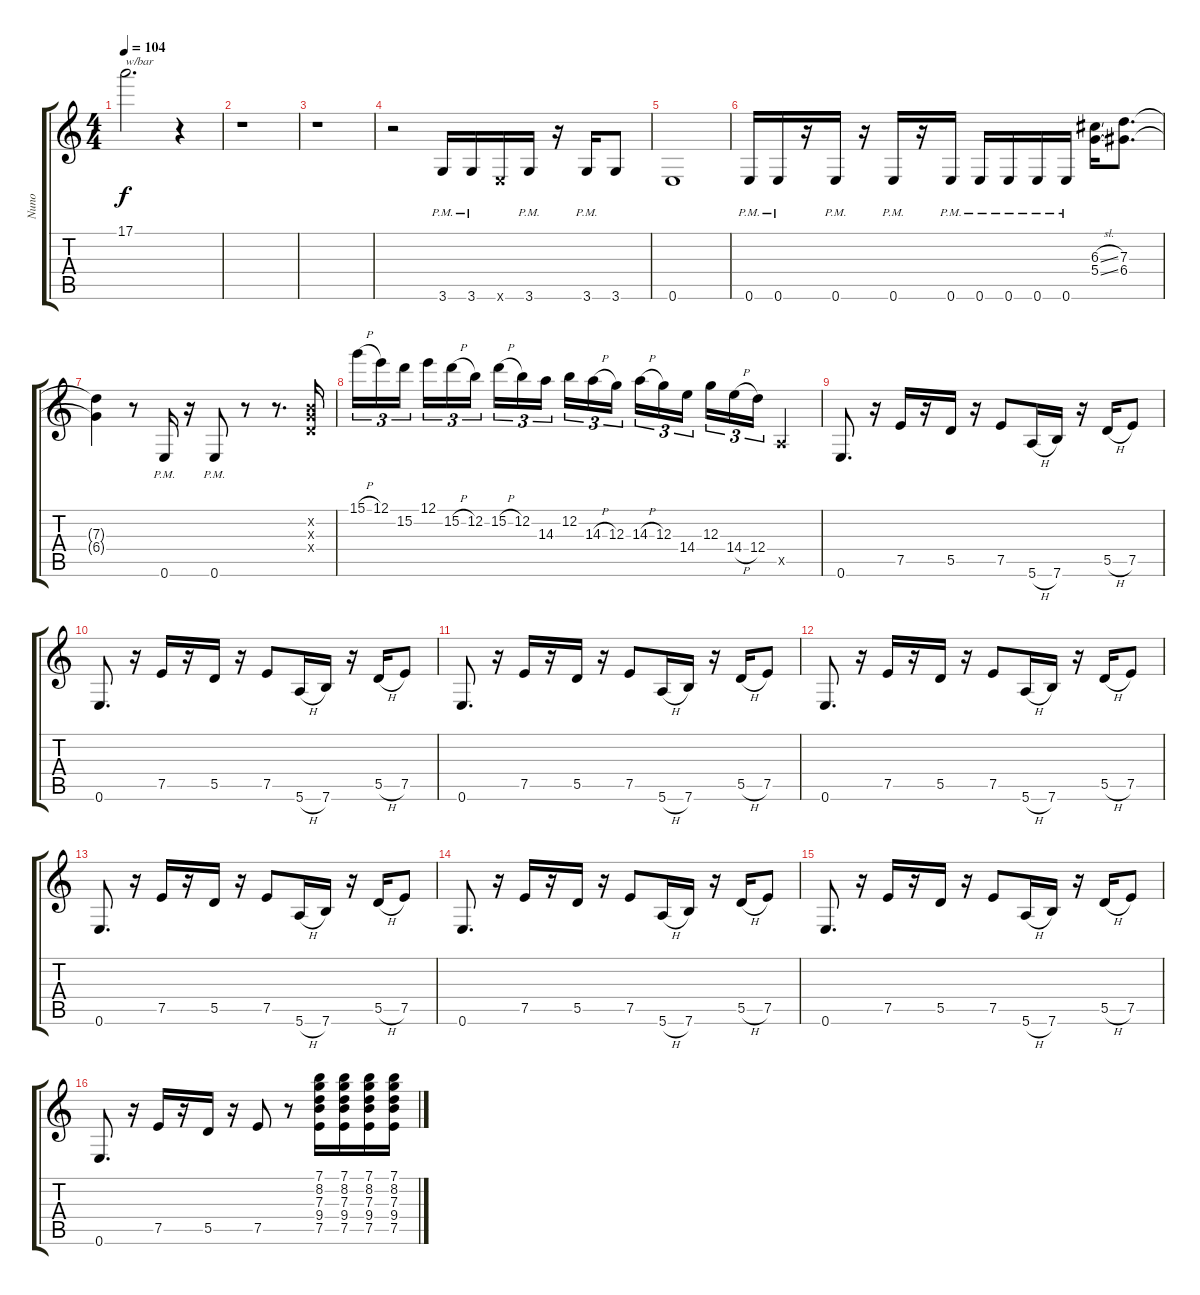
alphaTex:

\track ("Nuno" "Nuno") {instrument distortionguitar}
\staff {score tabs}
\tuning (E4 B3 G3 D3 A2 E2) {hide}
\ts (4 4)
\tempo 104
\clef g2
\ks c
17.1{t}.2{d txt "w/bar" dy f} r.4 |
r.1 |
r.1 |
r.2 3.6{pm}.16 3.6{pm}.16 0.6{x}.16 3.6{pm}.16 r.16 3.6{pm}.16 3.6.8 |
0.6.1 |
0.6{pm}.16 0.6{pm}.16 r.16 0.6{pm}.16 r.16 0.6{pm}.16 r.16 0.6{pm}.16 0.6{pm}.16 0.6{pm}.16 0.6{pm}.16 0.6{pm}.16 (6.3{sl} 5.4{sl}).16 (7.3 6.4).8{d} |
(7.3{t} 6.4{t}).4 r.8 0.6{pm}.16 r.16 0.6{pm}.8 r.8 r.8{d} (0.2{x} 0.3{x} 0.4{x}).16 |
15.1{h}.16{tu (3 2)} 12.1.16{tu (3 2)} 15.2.16{tu (3 2) beam splitsecondary} 12.1.16{tu (3 2)} 15.2{h}.16{tu (3 2)} 12.2.16{tu (3 2)} 15.2{h}.16{tu (3 2)} 12.2.16{tu (3 2)} 14.3.16{tu (3 2) beam splitsecondary} 12.2.16{tu (3 2)} 14.3{h}.16{tu (3 2)} 12.3.16{tu (3 2)} 14.3{h}.16{tu (3 2)} 12.3.16{tu (3 2)} 14.4.16{tu (3 2) beam splitsecondary} 12.3.16{tu (3 2)} 14.4{h}.16{tu (3 2)} 12.4.16{tu (3 2)} 0.5{x}.4 |
0.6.8{d} r.16 7.5.16 r.16 5.5.16 r.16 7.5.8 5.6{h}.16 7.6.16 r.16 5.5{h}.16 7.5.8 |
0.6.8{d} r.16 7.5.16 r.16 5.5.16 r.16 7.5.8 5.6{h}.16 7.6.16 r.16 5.5{h}.16 7.5.8 |
0.6.8{d} r.16 7.5.16 r.16 5.5.16 r.16 7.5.8 5.6{h}.16 7.6.16 r.16 5.5{h}.16 7.5.8 |
0.6.8{d} r.16 7.5.16 r.16 5.5.16 r.16 7.5.8 5.6{h}.16 7.6.16 r.16 5.5{h}.16 7.5.8 |
0.6.8{d} r.16 7.5.16 r.16 5.5.16 r.16 7.5.8 5.6{h}.16 7.6.16 r.16 5.5{h}.16 7.5.8 |
0.6.8{d} r.16 7.5.16 r.16 5.5.16 r.16 7.5.8 5.6{h}.16 7.6.16 r.16 5.5{h}.16 7.5.8 |
0.6.8{d} r.16 7.5.16 r.16 5.5.16 r.16 7.5.8 5.6{h}.16 7.6.16 r.16 5.5{h}.16 7.5.8 |
0.6.8{d} r.16 7.5.16 r.16 5.5.16 r.16 7.5.8 r.8 (7.1 8.2 7.3 9.4 7.5).16 (7.1 8.2 7.3 9.4 7.5).16 (7.1 8.2 7.3 9.4 7.5).16 (7.1 8.2 7.3 9.4 7.5).16
